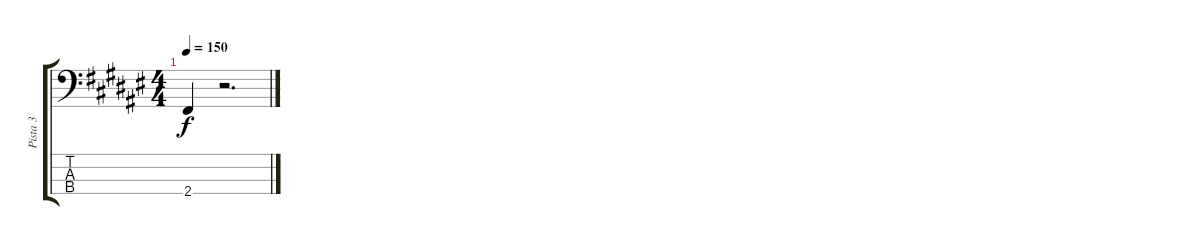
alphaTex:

\track ("Pista 3" "Pista 3") {instrument electricbassfinger}
\staff {score tabs}
\tuning (G2 D2 A1 E1) {hide}
\ts (4 4)
\tempo 150
\clef f4
\ks d#minor
2.4.4{dy f} r.2{d}
